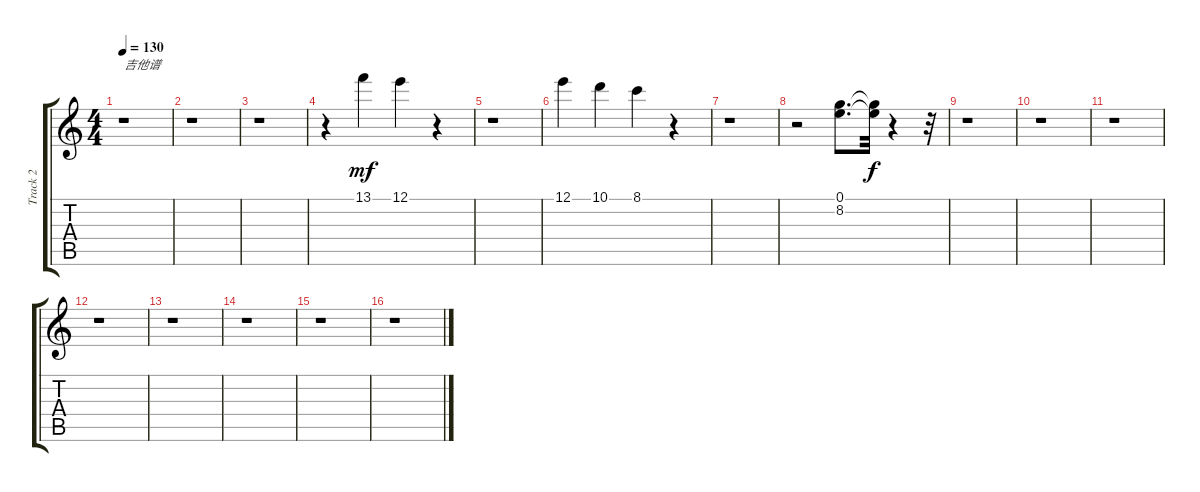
\track ("Track 2" "Track 2") {instrument acousticguitarsteel}
\staff {score tabs}
\tuning (E4 B3 G3 D3 A2 E2) {hide}
\ts (4 4)
\tempo 130
\clef g2
\ks c
r.1{txt "吉他谱" dy mf instrument acousticguitarsteel} |
r.1 |
r.1 |
r.4 13.1.4 12.1.4 r.4 |
r.1 |
12.1.4 10.1.4 8.1.4 r.4 |
r.1 |
r.2 (0.1 8.2).8{d} (0.1{t} 8.2{t}).32{dy f} r.4 r.32 |
r.1 |
r.1 |
r.1 |
r.1 |
r.1 |
r.1 |
r.1 |
r.1
